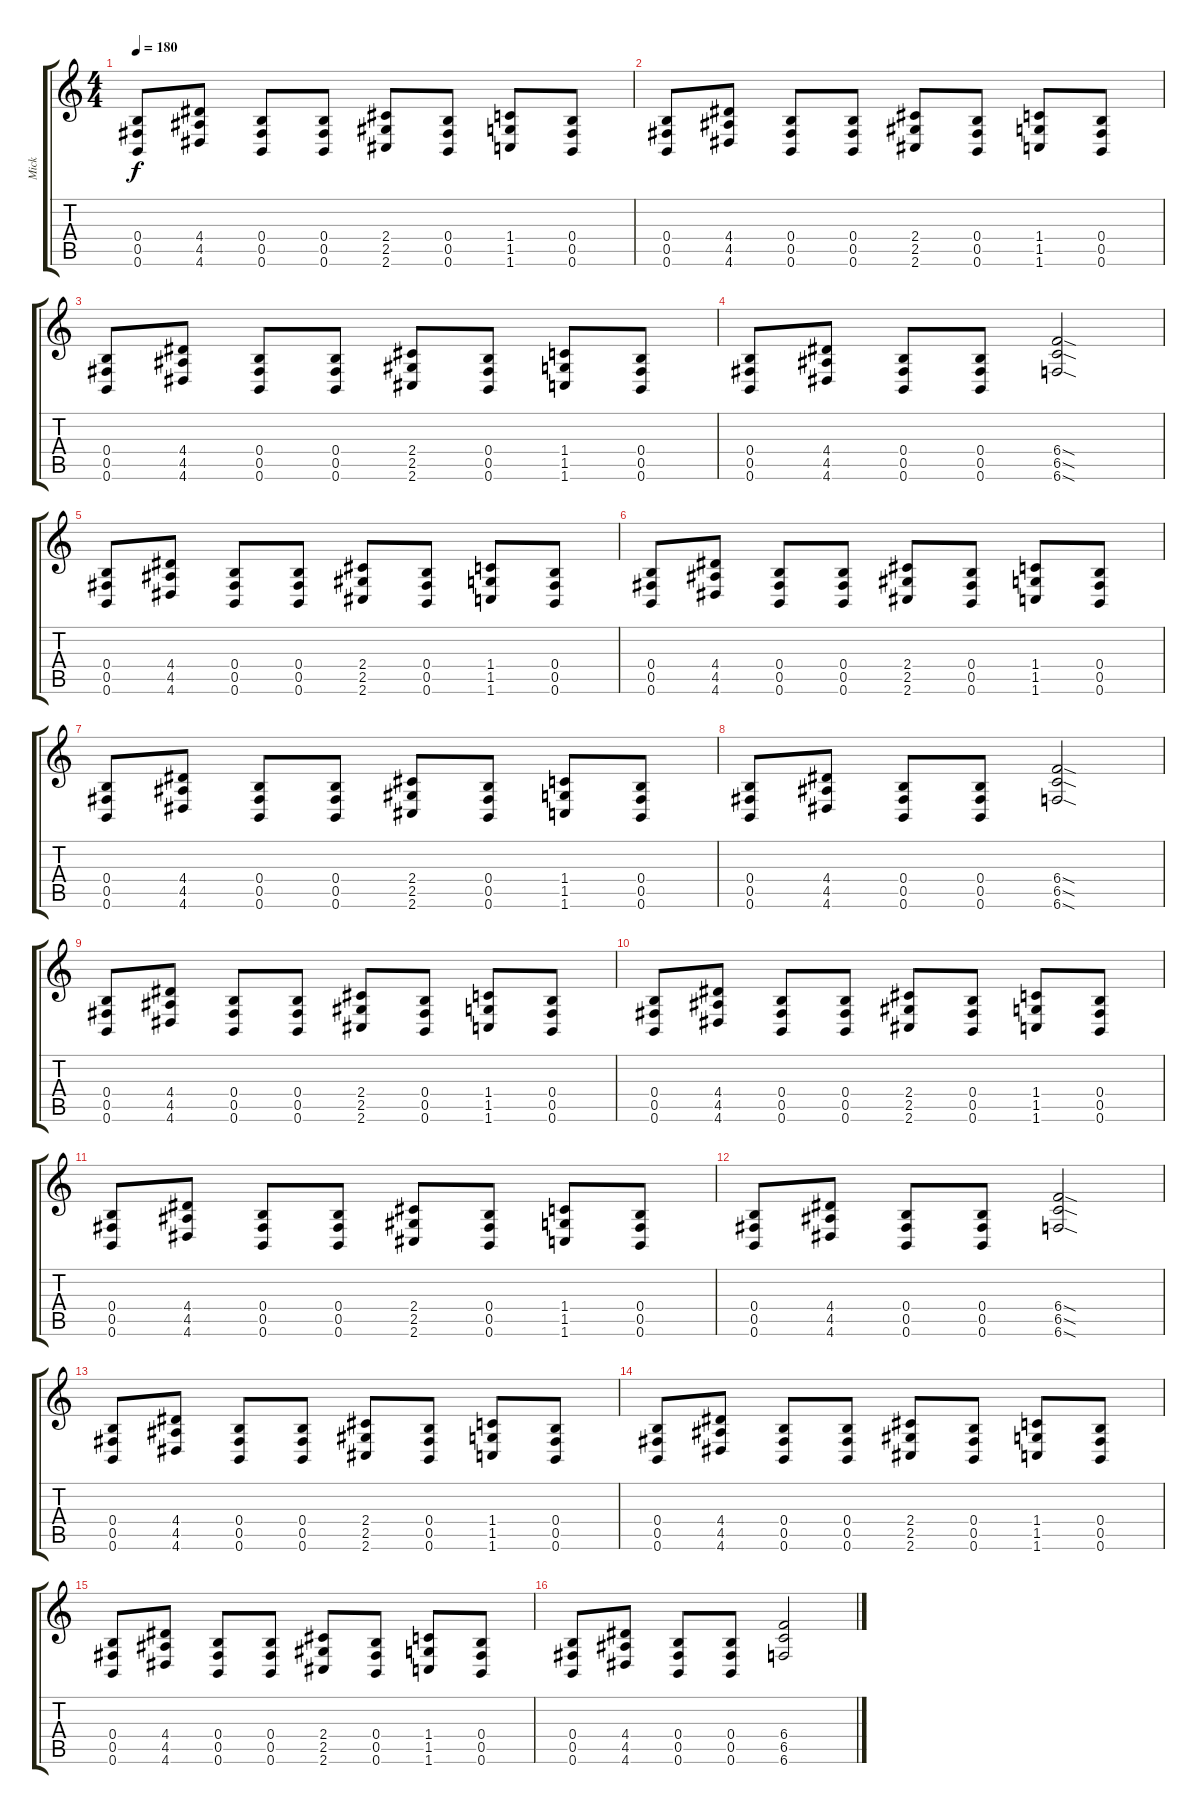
\track ("Mick" "Mick") {instrument distortionguitar}
\staff {score tabs}
\tuning (Db4 Ab3 E3 B2 Gb2 B1) {hide}
\ts (4 4)
\tempo 180
\clef g2
\ks c
(0.4 0.5 0.6).8{dy f} (4.4 4.5 4.6).8 (0.4 0.5 0.6).8 (0.4 0.5 0.6).8 (2.4 2.5 2.6).8 (0.4 0.5 0.6).8 (1.4 1.5 1.6).8 (0.4 0.5 0.6).8 |
(0.4 0.5 0.6).8 (4.4 4.5 4.6).8 (0.4 0.5 0.6).8 (0.4 0.5 0.6).8 (2.4 2.5 2.6).8 (0.4 0.5 0.6).8 (1.4 1.5 1.6).8 (0.4 0.5 0.6).8 |
(0.4 0.5 0.6).8 (4.4 4.5 4.6).8 (0.4 0.5 0.6).8 (0.4 0.5 0.6).8 (2.4 2.5 2.6).8 (0.4 0.5 0.6).8 (1.4 1.5 1.6).8 (0.4 0.5 0.6).8 |
(0.4 0.5 0.6).8 (4.4 4.5 4.6).8 (0.4 0.5 0.6).8 (0.4 0.5 0.6).8 (6.4{sod} 6.5{sod} 6.6{sod}).2 |
(0.4 0.5 0.6).8 (4.4 4.5 4.6).8 (0.4 0.5 0.6).8 (0.4 0.5 0.6).8 (2.4 2.5 2.6).8 (0.4 0.5 0.6).8 (1.4 1.5 1.6).8 (0.4 0.5 0.6).8 |
(0.4 0.5 0.6).8 (4.4 4.5 4.6).8 (0.4 0.5 0.6).8 (0.4 0.5 0.6).8 (2.4 2.5 2.6).8 (0.4 0.5 0.6).8 (1.4 1.5 1.6).8 (0.4 0.5 0.6).8 |
(0.4 0.5 0.6).8 (4.4 4.5 4.6).8 (0.4 0.5 0.6).8 (0.4 0.5 0.6).8 (2.4 2.5 2.6).8 (0.4 0.5 0.6).8 (1.4 1.5 1.6).8 (0.4 0.5 0.6).8 |
(0.4 0.5 0.6).8 (4.4 4.5 4.6).8 (0.4 0.5 0.6).8 (0.4 0.5 0.6).8 (6.4{sod} 6.5{sod} 6.6{sod}).2 |
(0.4 0.5 0.6).8 (4.4 4.5 4.6).8 (0.4 0.5 0.6).8 (0.4 0.5 0.6).8 (2.4 2.5 2.6).8 (0.4 0.5 0.6).8 (1.4 1.5 1.6).8 (0.4 0.5 0.6).8 |
(0.4 0.5 0.6).8 (4.4 4.5 4.6).8 (0.4 0.5 0.6).8 (0.4 0.5 0.6).8 (2.4 2.5 2.6).8 (0.4 0.5 0.6).8 (1.4 1.5 1.6).8 (0.4 0.5 0.6).8 |
(0.4 0.5 0.6).8 (4.4 4.5 4.6).8 (0.4 0.5 0.6).8 (0.4 0.5 0.6).8 (2.4 2.5 2.6).8 (0.4 0.5 0.6).8 (1.4 1.5 1.6).8 (0.4 0.5 0.6).8 |
(0.4 0.5 0.6).8 (4.4 4.5 4.6).8 (0.4 0.5 0.6).8 (0.4 0.5 0.6).8 (6.4{sod} 6.5{sod} 6.6{sod}).2 |
(0.4 0.5 0.6).8 (4.4 4.5 4.6).8 (0.4 0.5 0.6).8 (0.4 0.5 0.6).8 (2.4 2.5 2.6).8 (0.4 0.5 0.6).8 (1.4 1.5 1.6).8 (0.4 0.5 0.6).8 |
(0.4 0.5 0.6).8 (4.4 4.5 4.6).8 (0.4 0.5 0.6).8 (0.4 0.5 0.6).8 (2.4 2.5 2.6).8 (0.4 0.5 0.6).8 (1.4 1.5 1.6).8 (0.4 0.5 0.6).8 |
(0.4 0.5 0.6).8 (4.4 4.5 4.6).8 (0.4 0.5 0.6).8 (0.4 0.5 0.6).8 (2.4 2.5 2.6).8 (0.4 0.5 0.6).8 (1.4 1.5 1.6).8 (0.4 0.5 0.6).8 |
(0.4 0.5 0.6).8 (4.4 4.5 4.6).8 (0.4 0.5 0.6).8 (0.4 0.5 0.6).8 (6.4 6.5 6.6).2
